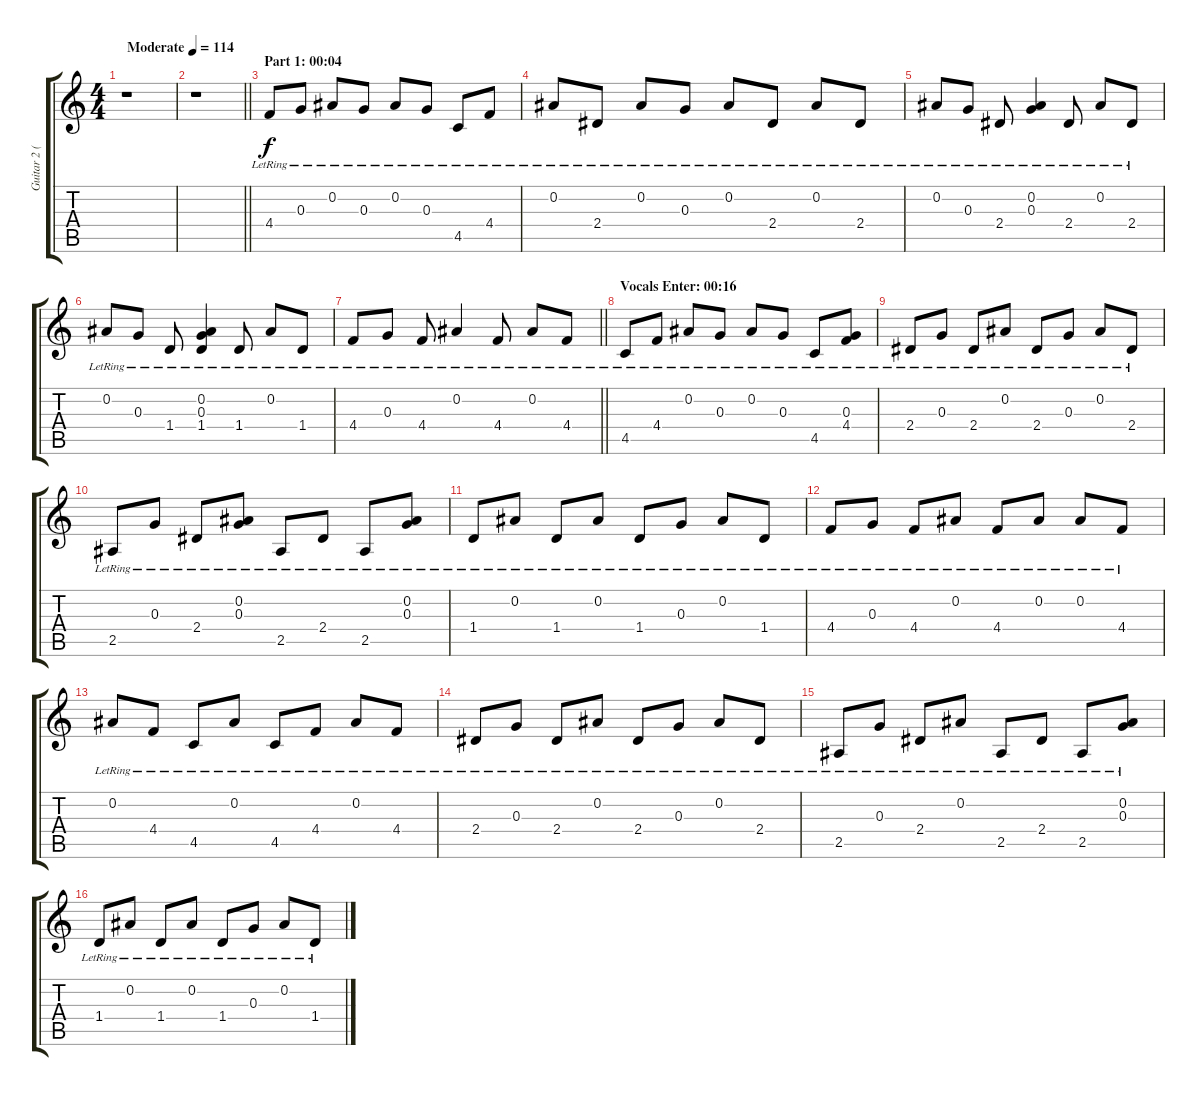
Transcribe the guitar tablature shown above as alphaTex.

\track ("Guitar 2 (Clean)" "Guitar 2 (") {instrument electricguitarclean}
\staff {score tabs}
\tuning (Eb4 Bb3 G3 Db3 Ab2 Eb2) {hide}
\ts (4 4)
\tempo (114 "Moderate")
\clef g2
\ks c
r.1{dy f instrument electricguitarclean} |
\barLineRight lightlight
r.1 |
\section ("" "Part 1: 00:04")
4.4{lr}.8 0.3{lr}.8 0.2{lr}.8 0.3{lr}.8 0.2{lr}.8 0.3{lr}.8 4.5{lr}.8 4.4{lr}.8 |
0.2{lr}.8 2.4{lr}.8 0.2{lr}.8 0.3{lr}.8 0.2{lr}.8 2.4{lr}.8 0.2{lr}.8 2.4{lr}.8 |
0.2{lr}.8 0.3{lr}.8 2.4{lr}.8 (0.2{lr} 0.3{lr}).4 2.4{lr}.8 0.2{lr}.8 2.4{lr}.8 |
0.2{lr}.8 0.3{lr}.8 1.4{lr}.8 (0.2{lr} 0.3{lr} 1.4{lr}).4 1.4{lr}.8 0.2{lr}.8 1.4{lr}.8 |
\barLineRight lightlight
4.4{lr}.8 0.3{lr}.8 4.4{lr}.8 0.2{lr}.4 4.4{lr}.8 0.2{lr}.8 4.4{lr}.8 |
\section ("" "Vocals Enter: 00:16")
4.5{lr}.8 4.4{lr}.8 0.2{lr}.8 0.3{lr}.8 0.2{lr}.8 0.3{lr}.8 4.5{lr}.8 (0.3{lr} 4.4{lr}).8 |
2.4{lr}.8 0.3{lr}.8 2.4{lr}.8 0.2{lr}.8 2.4{lr}.8 0.3{lr}.8 0.2{lr}.8 2.4{lr}.8 |
2.5{lr}.8 0.3{lr}.8 2.4{lr}.8 (0.2{lr} 0.3{lr}).8 2.5{lr}.8 2.4{lr}.8 2.5{lr}.8 (0.2{lr} 0.3{lr}).8 |
1.4{lr}.8 0.2{lr}.8 1.4{lr}.8 0.2{lr}.8 1.4{lr}.8 0.3{lr}.8 0.2{lr}.8 1.4{lr}.8 |
4.4{lr}.8 0.3{lr}.8 4.4{lr}.8 0.2{lr}.8 4.4{lr}.8 0.2{lr}.8 0.2{lr}.8 4.4{lr}.8 |
0.2{lr}.8 4.4{lr}.8 4.5{lr}.8 0.2{lr}.8 4.5{lr}.8 4.4{lr}.8 0.2{lr}.8 4.4{lr}.8 |
2.4{lr}.8 0.3{lr}.8 2.4{lr}.8 0.2{lr}.8 2.4{lr}.8 0.3{lr}.8 0.2{lr}.8 2.4{lr}.8 |
2.5{lr}.8 0.3{lr}.8 2.4{lr}.8 0.2{lr}.8 2.5{lr}.8 2.4{lr}.8 2.5{lr}.8 (0.2{lr} 0.3{lr}).8 |
1.4{lr}.8 0.2{lr}.8 1.4{lr}.8 0.2{lr}.8 1.4{lr}.8 0.3{lr}.8 0.2{lr}.8 1.4{lr}.8
